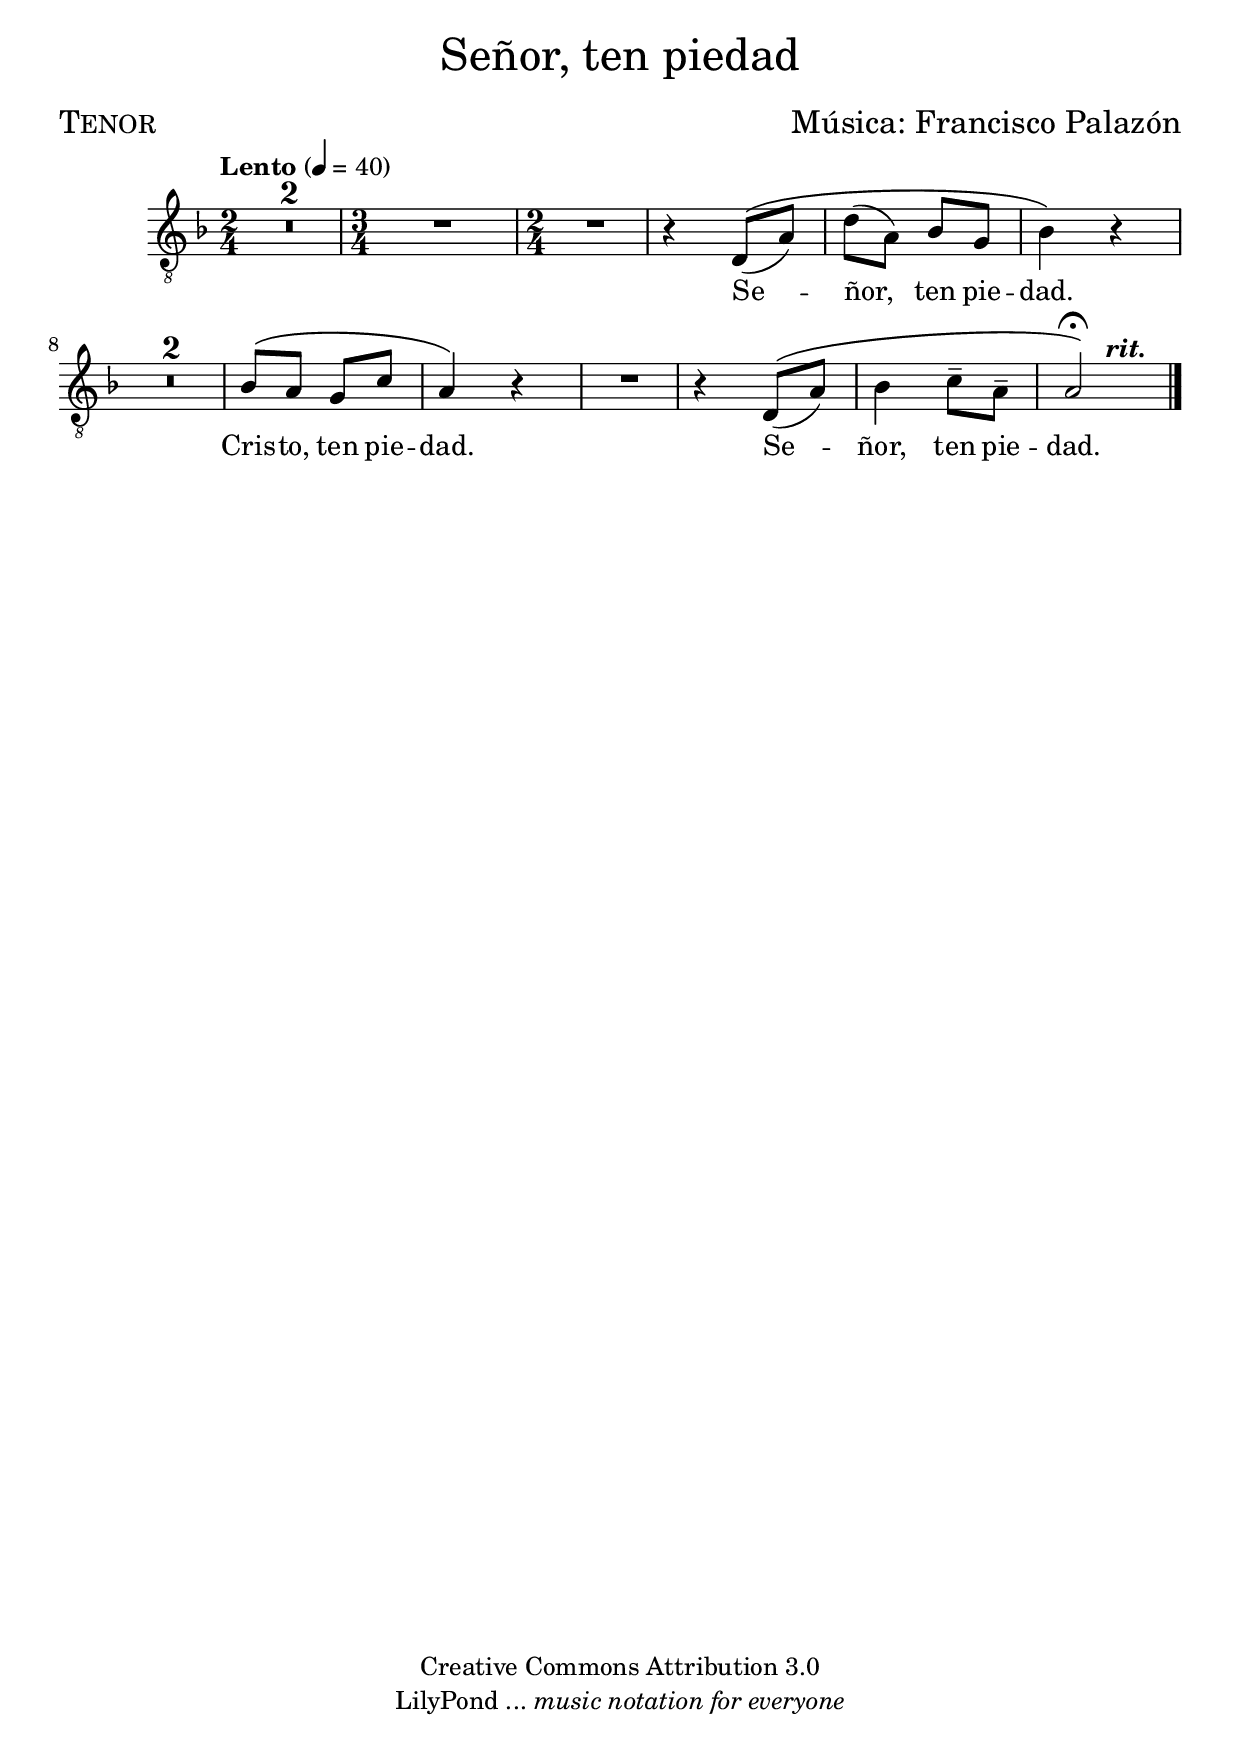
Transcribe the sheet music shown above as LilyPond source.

% ****************************************************************
%	Dios es Fiel - Tenor
%	by serach.sam@
% ****************************************************************
\language "espanol"
\version "2.19.80"

% --- Includes
\include "global.ily"
\include "armonia.ily"
letra = \lyricmode {
  % la letra va aqui.
  Se -- ñor, ten pie -- dad.
  Cris -- to, ten pie -- dad.
  Se -- ñor, ten pie -- dad.
}

letraAlto = \lyricmode {
  % la letra va aqui.
  Se -- ñor, ten pie -- dad.
  Cris -- to, ten pie -- dad.
  Se -- ñor, ten pie -- dad, ten pie -- dad.
}

letraSolista = \lyricmode {
  % la letra va aqui.
  Se -- ñor, ten pie -- dad. Se -- ñor, ten pie -- dad.
  Cris -- to, ten pie -- dad. Cris -- to, ten pie -- dad.
  Se -- ñor, ten pie -- dad. Se -- ñor, ten pie -- dad.
}

% --- Musica
tenor = \relative do' {
  \clef "G_8"
  \compressFullBarRests
  \dynamicUp
  %Escribir la musica aqui...
  R2*2			| % 02
  R2.			| % 03
  R2			| % 04
  r4 re,8^\(( la')	| % 05
  re8( la) sib sol	| % 06
  sib4\) r		| % 07
  R2*2			| % 09
  sib8^\( la sol do 	| % 10
  la4\) r		| % 11
  R2			| % 12
  r4 re,8^\(( la')	| % 13
  sib4 do8-- la-- 	| % 14
  la2^\markup { \halign #-3 \italic \bold "rit." } \) \fermata | % 15
}


% --- Tamaño del pentagrama
#(set-global-staff-size 22)


% --- Cabecera
\markup { \fill-line { \center-column { \fontsize #5 "Señor, ten piedad" \fontsize #3 \caps " "} } }
\markup { \fill-line { \fontsize #2 \caps "Tenor" \center-column { \fontsize #2 "Música: Francisco Palazón" } } }
\header {
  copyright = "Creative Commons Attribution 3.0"
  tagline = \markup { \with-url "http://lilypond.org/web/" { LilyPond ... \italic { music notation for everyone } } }
  breakbefore = ##t
}

% --- Partitura
\score {
  <<
    %\acordes
    \new Staff {
      \new Voice = "tenor" {
        <<
          %\set Staff.midiInstrument = #"piano"
          \global
          \tenor
        >>
      }
    }
    \new Lyrics{ \lyricsto "tenor" { \letra } }
  >>
  \midi {}
  \layout {}
}

% --- Pagina
\paper {
  #(set-default-paper-size "letter")
  #(include-special-characters)
}